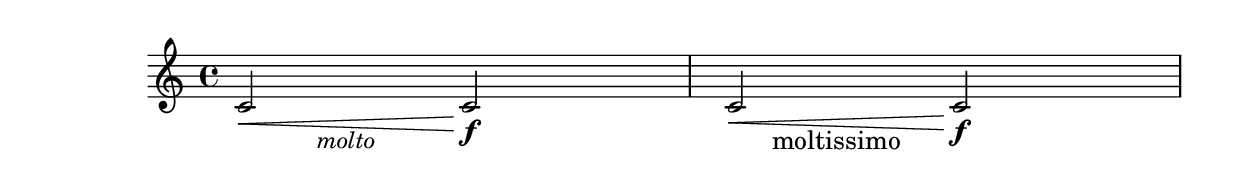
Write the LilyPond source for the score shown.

%% Do not edit this file; it is automatically
%% generated from LSR http://lsr.dsi.unimi.it
%% This file is in the public domain.
\version "2.13.29"

\header {
  lsrtags = "expressive-marks, text"

%% Translation of GIT committish: 0b55335aeca1de539bf1125b717e0c21bb6fa31b
  texidoces = "
Este ejemplo proporciona una función para tipografiar un regulador con
texto por debajo, como @qq{molto} o @qq{poco}. El ejemplo ilustra
también cómo modificar la manera en que se imprime normalmente un
objeto, utilizando código de Scheme.

"
  doctitlees = "Centrar texto debajo de un regulador"

  texidoc = "
This example provides a function to typeset a hairpin (de)crescendo
with some additional text below it, such as @qq{molto} or @qq{poco}.
The example also illustrates how to modify the way an object is
normally printed, using some Scheme code.

"
  doctitle = "Center text below hairpin dynamics"
} % begin verbatim

hairpinWithCenteredText =
#(define-music-function (parser location text) (markup?)
#{
  \override Voice.Hairpin #'stencil = #(lambda (grob)
    (ly:stencil-aligned-to
     (ly:stencil-combine-at-edge
      (ly:stencil-aligned-to (ly:hairpin::print grob) X CENTER)
      Y DOWN
      (ly:stencil-aligned-to (grob-interpret-markup grob $text) X CENTER))
     X LEFT))
#})

hairpinMolto = \hairpinWithCenteredText \markup { \italic molto }
hairpinMore = \hairpinWithCenteredText \markup { \larger moltissimo }

\layout { ragged-right = ##f }

\relative c' {
  \hairpinMolto
  c2\< c\f
  \hairpinMore
  c2\< c\f
}
